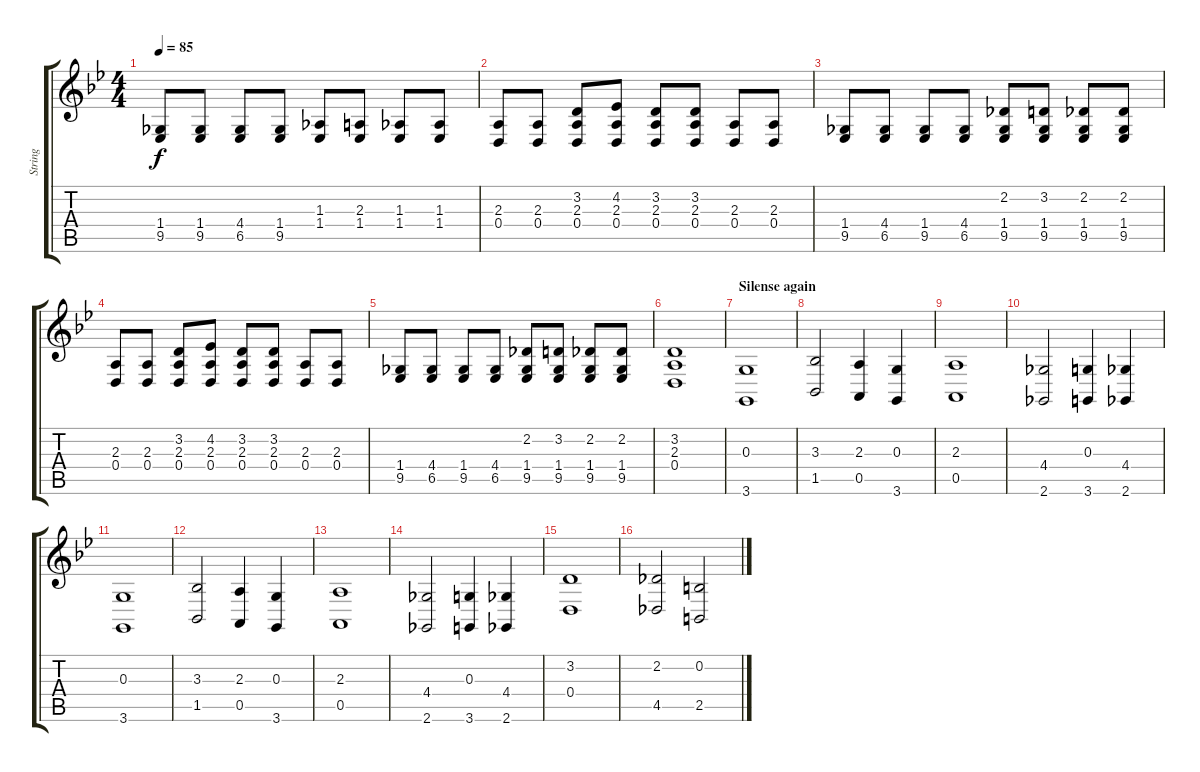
\track ("String" "String") {instrument stringensemble2}
\staff {score tabs}
\tuning (E4 B3 G3 D3 A2 E2) {hide}
\ts (4 4)
\tempo 85
\clef g2
\ks gminor
(1.4 9.5).8{dy f} (1.4 9.5).8 (4.4 6.5).8 (1.4 9.5).8 (1.3 1.4).8 (2.3 1.4).8 (1.3 1.4).8 (1.3 1.4).8 |
(2.3 0.4).8{volume 16 instrument stringensemble1} (2.3 0.4).8 (3.2 2.3 0.4).8 (4.2 2.3 0.4).8 (3.2 2.3 0.4).8 (3.2 2.3 0.4).8 (2.3 0.4).8 (2.3 0.4).8 |
(1.4 9.5).8{volume 16 instrument stringensemble1} (4.4 6.5).8 (1.4 9.5).8 (4.4 6.5).8 (2.2 1.4 9.5).8 (3.2 1.4 9.5).8 (2.2 1.4 9.5).8 (2.2 1.4 9.5).8 |
(2.3 0.4).8{volume 16 instrument stringensemble1} (2.3 0.4).8 (3.2 2.3 0.4).8 (4.2 2.3 0.4).8 (3.2 2.3 0.4).8 (3.2 2.3 0.4).8 (2.3 0.4).8 (2.3 0.4).8 |
(1.4 9.5).8{volume 16 instrument stringensemble1} (4.4 6.5).8 (1.4 9.5).8 (4.4 6.5).8 (2.2 1.4 9.5).8 (3.2 1.4 9.5).8 (2.2 1.4 9.5).8 (2.2 1.4 9.5).8 |
(3.2 2.3 0.4).1 |
\section ("" "Silense again")
(0.3 3.6).1{instrument stringensemble2} |
(3.3 1.5).2 (2.3 0.5).4 (0.3 3.6).4 |
(2.3 0.5).1 |
(4.4 2.6).2 (0.3 3.6).4 (4.4 2.6).4 |
(0.3 3.6).1 |
(3.3 1.5).2 (2.3 0.5).4 (0.3 3.6).4 |
(2.3 0.5).1 |
(4.4 2.6).2 (0.3 3.6).4 (4.4 2.6).4 |
(3.2 0.4).1 |
(2.2 4.5).2 (0.2 2.5).2
